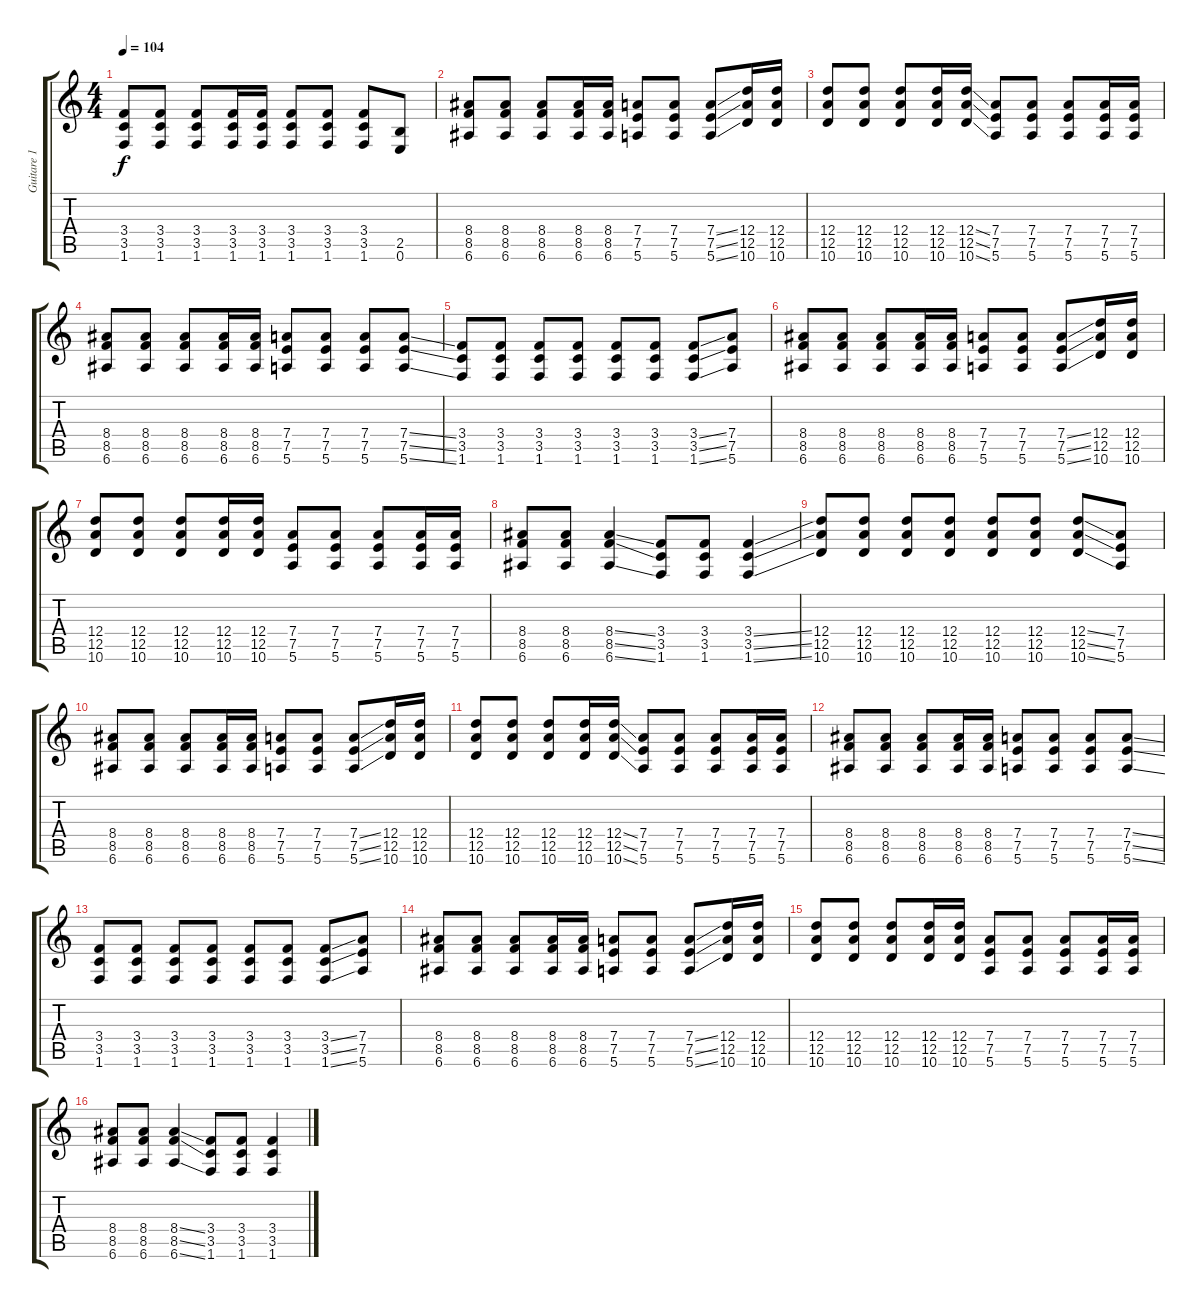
\track ("Guitare 1" "Guitare 1") {instrument distortionguitar}
\staff {score tabs}
\tuning (E4 B3 G3 D3 A2 E2) {hide}
\ts (4 4)
\tempo 104
\clef g2
\ks c
(3.4 3.5 1.6).8{dy f} (3.4 3.5 1.6).8 (3.4 3.5 1.6).8 (3.4 3.5 1.6).16 (3.4 3.5 1.6).16 (3.4 3.5 1.6).8 (3.4 3.5 1.6).8 (3.4 3.5 1.6).8 (2.5 0.6).8 |
(8.4 8.5 6.6).8 (8.4 8.5 6.6).8 (8.4 8.5 6.6).8 (8.4 8.5 6.6).16 (8.4 8.5 6.6).16 (7.4 7.5 5.6).8 (7.4 7.5 5.6).8 (7.4{ss} 7.5{ss} 5.6{ss}).8 (12.4 12.5 10.6).16 (12.4 12.5 10.6).16 |
(12.4 12.5 10.6).8 (12.4 12.5 10.6).8 (12.4 12.5 10.6).8 (12.4 12.5 10.6).16 (12.4{ss} 12.5{ss} 10.6{ss}).16 (7.4 7.5 5.6).8 (7.4 7.5 5.6).8 (7.4 7.5 5.6).8 (7.4 7.5 5.6).16 (7.4 7.5 5.6).16 |
(8.4 8.5 6.6).8 (8.4 8.5 6.6).8 (8.4 8.5 6.6).8 (8.4 8.5 6.6).16 (8.4 8.5 6.6).16 (7.4 7.5 5.6).8 (7.4 7.5 5.6).8 (7.4 7.5 5.6).8 (7.4{ss} 7.5{ss} 5.6{ss}).8 |
(3.4 3.5 1.6).8 (3.4 3.5 1.6).8 (3.4 3.5 1.6).8 (3.4 3.5 1.6).8 (3.4 3.5 1.6).8 (3.4 3.5 1.6).8 (3.4{ss} 3.5{ss} 1.6{ss}).8 (7.4 7.5 5.6).8 |
(8.4 8.5 6.6).8 (8.4 8.5 6.6).8 (8.4 8.5 6.6).8 (8.4 8.5 6.6).16 (8.4 8.5 6.6).16 (7.4 7.5 5.6).8 (7.4 7.5 5.6).8 (7.4{ss} 7.5{ss} 5.6{ss}).8 (12.4 12.5 10.6).16 (12.4 12.5 10.6).16 |
(12.4 12.5 10.6).8 (12.4 12.5 10.6).8 (12.4 12.5 10.6).8 (12.4 12.5 10.6).16 (12.4 12.5 10.6).16 (7.4 7.5 5.6).8 (7.4 7.5 5.6).8 (7.4 7.5 5.6).8 (7.4 7.5 5.6).16 (7.4 7.5 5.6).16 |
(8.4 8.5 6.6).8 (8.4 8.5 6.6).8 (8.4{ss} 8.5{ss} 6.6{ss}).4 (3.4 3.5 1.6).8 (3.4 3.5 1.6).8 (3.4{ss} 3.5{ss} 1.6{ss}).4 |
(12.4 12.5 10.6).8 (12.4 12.5 10.6).8 (12.4 12.5 10.6).8 (12.4 12.5 10.6).8 (12.4 12.5 10.6).8 (12.4 12.5 10.6).8 (12.4{ss} 12.5{ss} 10.6{ss}).8 (7.4 7.5 5.6).8 |
(8.4 8.5 6.6).8 (8.4 8.5 6.6).8 (8.4 8.5 6.6).8 (8.4 8.5 6.6).16 (8.4 8.5 6.6).16 (7.4 7.5 5.6).8 (7.4 7.5 5.6).8 (7.4{ss} 7.5{ss} 5.6{ss}).8 (12.4 12.5 10.6).16 (12.4 12.5 10.6).16 |
(12.4 12.5 10.6).8 (12.4 12.5 10.6).8 (12.4 12.5 10.6).8 (12.4 12.5 10.6).16 (12.4{ss} 12.5{ss} 10.6{ss}).16 (7.4 7.5 5.6).8 (7.4 7.5 5.6).8 (7.4 7.5 5.6).8 (7.4 7.5 5.6).16 (7.4 7.5 5.6).16 |
(8.4 8.5 6.6).8 (8.4 8.5 6.6).8 (8.4 8.5 6.6).8 (8.4 8.5 6.6).16 (8.4 8.5 6.6).16 (7.4 7.5 5.6).8 (7.4 7.5 5.6).8 (7.4 7.5 5.6).8 (7.4{ss} 7.5{ss} 5.6{ss}).8 |
(3.4 3.5 1.6).8 (3.4 3.5 1.6).8 (3.4 3.5 1.6).8 (3.4 3.5 1.6).8 (3.4 3.5 1.6).8 (3.4 3.5 1.6).8 (3.4{ss} 3.5{ss} 1.6{ss}).8 (7.4 7.5 5.6).8 |
(8.4 8.5 6.6).8 (8.4 8.5 6.6).8 (8.4 8.5 6.6).8 (8.4 8.5 6.6).16 (8.4 8.5 6.6).16 (7.4 7.5 5.6).8 (7.4 7.5 5.6).8 (7.4{ss} 7.5{ss} 5.6{ss}).8 (12.4 12.5 10.6).16 (12.4 12.5 10.6).16 |
(12.4 12.5 10.6).8 (12.4 12.5 10.6).8 (12.4 12.5 10.6).8 (12.4 12.5 10.6).16 (12.4 12.5 10.6).16 (7.4 7.5 5.6).8 (7.4 7.5 5.6).8 (7.4 7.5 5.6).8 (7.4 7.5 5.6).16 (7.4 7.5 5.6).16 |
(8.4 8.5 6.6).8 (8.4 8.5 6.6).8 (8.4{ss} 8.5{ss} 6.6{ss}).4 (3.4 3.5 1.6).8 (3.4 3.5 1.6).8 (3.4{ss} 3.5{ss} 1.6{ss}).4
